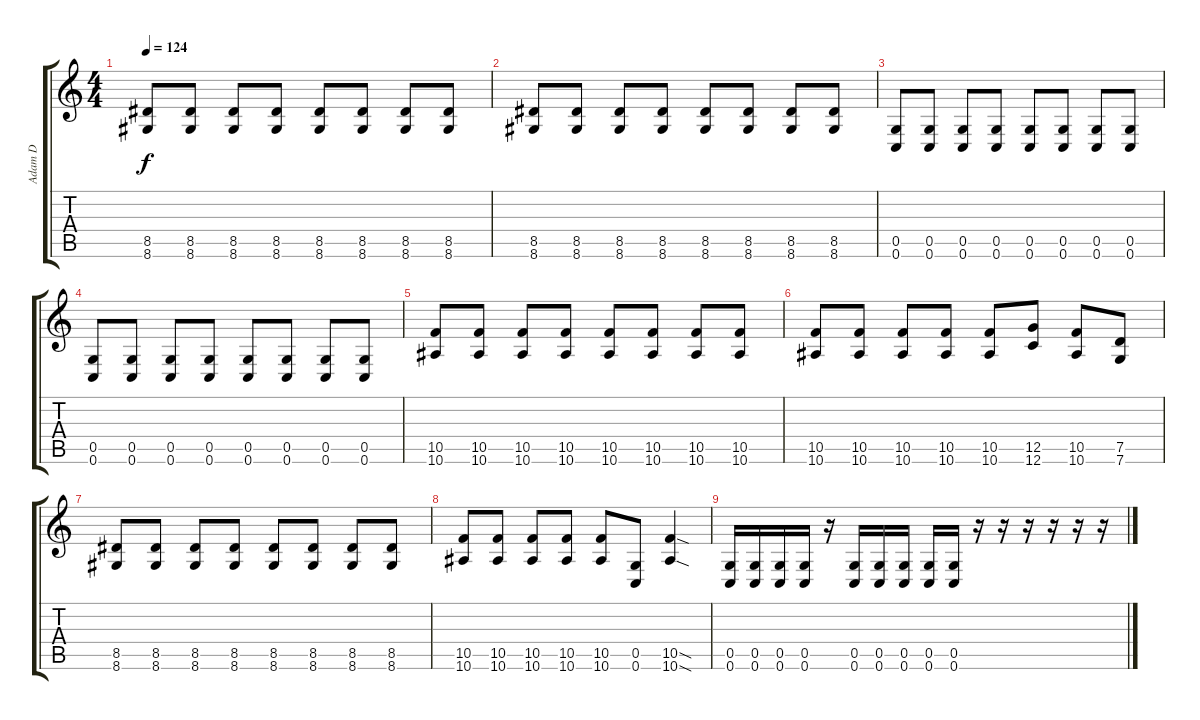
\track ("Adam D" "Adam D") {solo instrument distortionguitar}
\staff {score tabs}
\tuning (D4 A3 F3 C3 G2 C2) {hide}
\ts (4 4)
\tempo 124
\clef g2
\ks c
(8.5 8.6).8{dy f} (8.5 8.6).8 (8.5 8.6).8 (8.5 8.6).8 (8.5 8.6).8 (8.5 8.6).8 (8.5 8.6).8 (8.5 8.6).8 |
(8.5 8.6).8 (8.5 8.6).8 (8.5 8.6).8 (8.5 8.6).8 (8.5 8.6).8 (8.5 8.6).8 (8.5 8.6).8 (8.5 8.6).8 |
(0.5 0.6).8 (0.5 0.6).8 (0.5 0.6).8 (0.5 0.6).8 (0.5 0.6).8 (0.5 0.6).8 (0.5 0.6).8 (0.5 0.6).8 |
(0.5 0.6).8 (0.5 0.6).8 (0.5 0.6).8 (0.5 0.6).8 (0.5 0.6).8 (0.5 0.6).8 (0.5 0.6).8 (0.5 0.6).8 |
(10.5 10.6).8 (10.5 10.6).8 (10.5 10.6).8 (10.5 10.6).8 (10.5 10.6).8 (10.5 10.6).8 (10.5 10.6).8 (10.5 10.6).8 |
(10.5 10.6).8 (10.5 10.6).8 (10.5 10.6).8 (10.5 10.6).8 (10.5 10.6).8 (12.5 12.6).8 (10.5 10.6).8 (7.5 7.6).8 |
(8.5 8.6).8 (8.5 8.6).8 (8.5 8.6).8 (8.5 8.6).8 (8.5 8.6).8 (8.5 8.6).8 (8.5 8.6).8 (8.5 8.6).8 |
(10.5 10.6).8 (10.5 10.6).8 (10.5 10.6).8 (10.5 10.6).8 (10.5 10.6).8 (0.5 0.6).8 (10.5{sod} 10.6{sod}).4 |
(0.5 0.6).16 (0.5 0.6).16 (0.5 0.6).16 (0.5 0.6).16 r.16 (0.5 0.6).16 (0.5 0.6).16 (0.5 0.6).16 (0.5 0.6).16 (0.5 0.6).16 r.16 r.16 r.16 r.16 r.16 r.16
